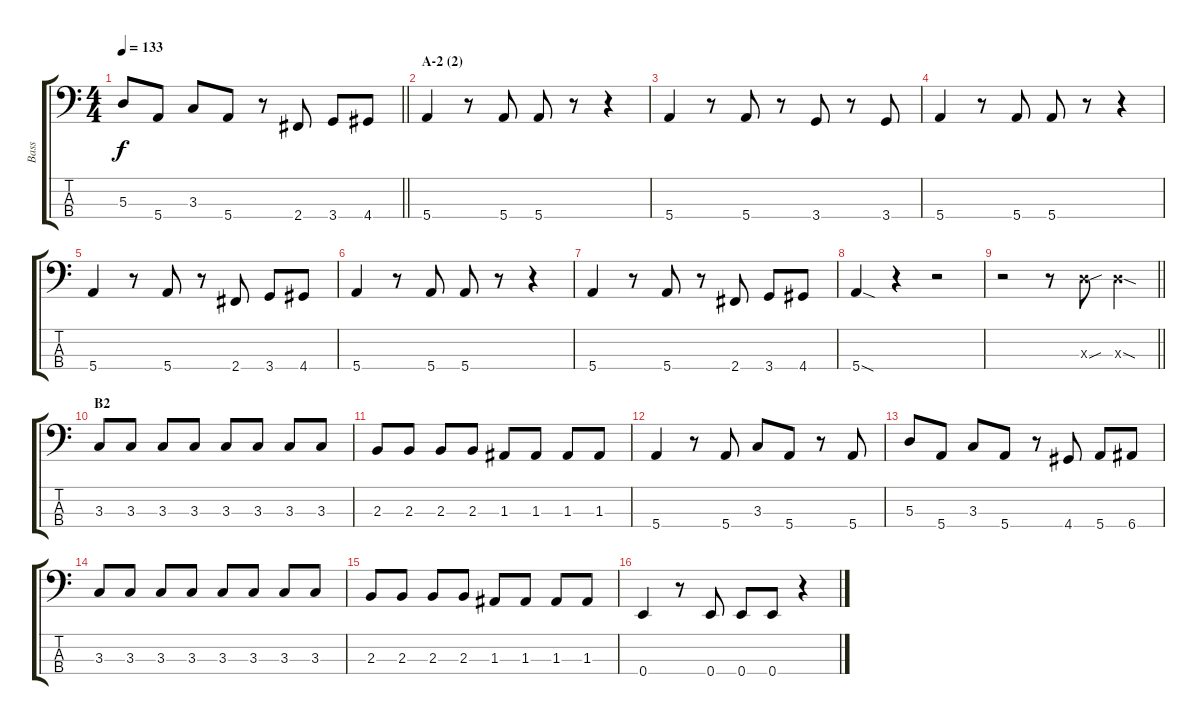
\track ("Bass" "Bass") {instrument electricbassfinger}
\staff {score tabs}
\tuning (G2 D2 A1 E1) {hide}
\ts (4 4)
\tempo 133
\clef f4
\barLineRight lightlight
\ks c
5.3.8{dy f} 5.4.8 3.3.8 5.4.8 r.8 2.4.8 3.4.8 4.4.8 |
\section ("" "A-2 (2)")
5.4.4 r.8 5.4.8 5.4.8 r.8 r.4 |
5.4.4 r.8 5.4.8 r.8 3.4.8 r.8 3.4.8 |
5.4.4 r.8 5.4.8 5.4.8 r.8 r.4 |
5.4.4 r.8 5.4.8 r.8 2.4.8 3.4.8 4.4.8 |
5.4.4 r.8 5.4.8 5.4.8 r.8 r.4 |
5.4.4 r.8 5.4.8 r.8 2.4.8 3.4.8 4.4.8 |
5.4{sod}.4 r.4 r.2 |
\barLineRight lightlight
r.2 r.8 5.3{sou x}.8 5.3{sod x}.4 |
\section ("" "B2")
3.3.8 3.3.8 3.3.8 3.3.8 3.3.8 3.3.8 3.3.8 3.3.8 |
2.3.8 2.3.8 2.3.8 2.3.8 1.3.8 1.3.8 1.3.8 1.3.8 |
5.4.4 r.8 5.4.8 3.3.8 5.4.8 r.8 5.4.8 |
5.3.8 5.4.8 3.3.8 5.4.8 r.8 4.4.8 5.4.8 6.4.8 |
3.3.8 3.3.8 3.3.8 3.3.8 3.3.8 3.3.8 3.3.8 3.3.8 |
2.3.8 2.3.8 2.3.8 2.3.8 1.3.8 1.3.8 1.3.8 1.3.8 |
0.4.4 r.8 0.4.8 0.4.8 0.4.8 r.4
